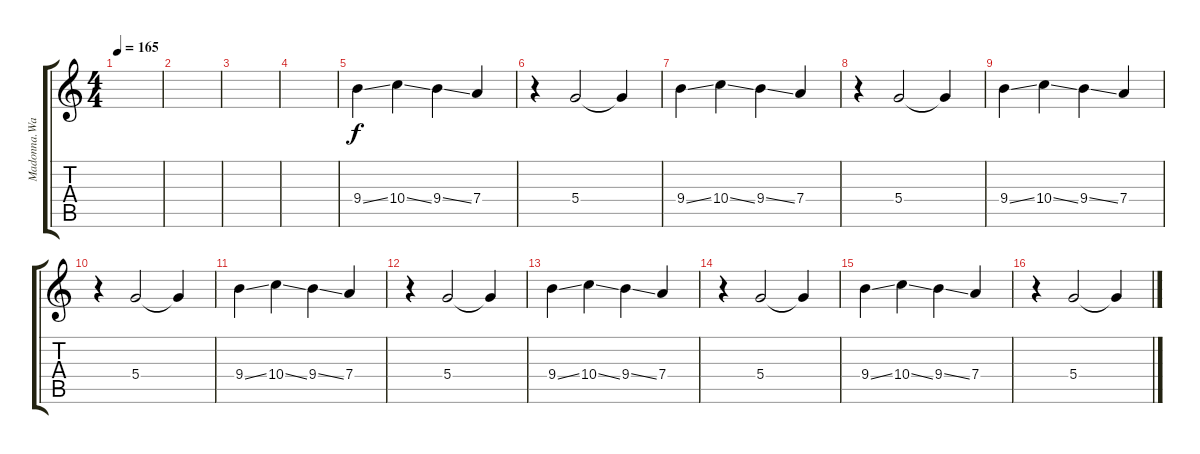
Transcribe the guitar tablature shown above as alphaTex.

\track ("Madonna.Wayne.Gacy" "Madonna.Wa") {instrument distortionguitar}
\staff {score tabs}
\tuning (E4 B3 G3 D3 A2 D2) {hide}
\ts (4 4)
\tempo 165
\clef g2
\ks c
|
|
|
|
9.4{ss}.4 10.4{ss}.4 9.4{ss}.4 7.4.4 |
r.4 5.4.2 5.4{t}.4 |
9.4{ss}.4 10.4{ss}.4 9.4{ss}.4 7.4.4 |
r.4 5.4.2 5.4{t}.4 |
9.4{ss}.4 10.4{ss}.4 9.4{ss}.4 7.4.4 |
r.4 5.4.2 5.4{t}.4 |
9.4{ss}.4 10.4{ss}.4 9.4{ss}.4 7.4.4 |
r.4 5.4.2 5.4{t}.4 |
9.4{ss}.4 10.4{ss}.4 9.4{ss}.4 7.4.4 |
r.4 5.4.2 5.4{t}.4 |
9.4{ss}.4 10.4{ss}.4 9.4{ss}.4 7.4.4 |
r.4 5.4.2 5.4{t}.4
